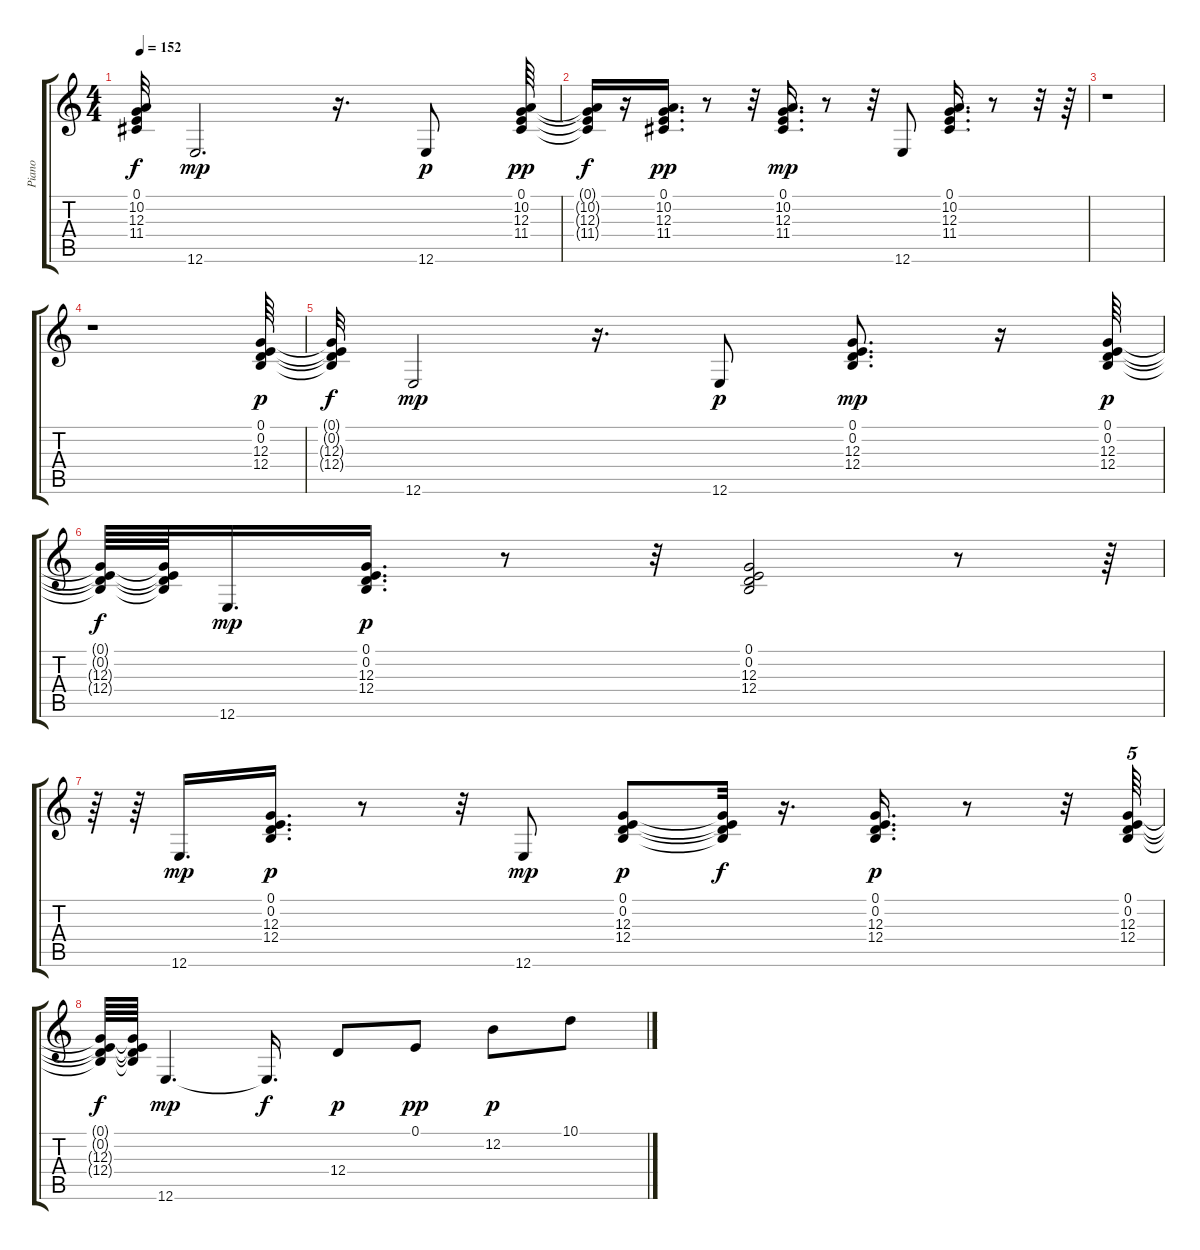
\track ("Piano   " "Piano   ") {instrument electricpiano1}
\staff {score tabs}
\tuning (E4 B3 G3 D3 A2 E2) {hide}
\ts (4 4)
\tempo 152
\clef g2
\ks c
(0.1{t} 10.2{t} 12.3{t} 11.4{t}).32{dy f} 12.6.2{d dy mp} r.16{d} 12.6.8{dy p} (0.1 10.2 12.3 11.4).64{dy pp} |
(0.1{t} 10.2{t} 12.3{t} 11.4{t}).16{dy f} r.16 (0.1 10.2 12.3 11.4).16{d dy pp} r.8 r.32 (0.1 10.2 12.3 11.4).16{d dy mp} r.8 r.32 12.6.8 (0.1 10.2 12.3 11.4).16{d} r.8 r.32 r.64 |
r.1 |
r.1 (0.1 0.2 12.3 12.4).64{dy p volume 14} |
(0.1{t} 0.2{t} 12.3{t} 12.4{t}).32{dy f} 12.6.2{dy mp} r.16{d} 12.6.8{dy p volume 11} (0.1 0.2 12.3 12.4).8{d dy mp volume 11} r.16 (0.1 0.2 12.3 12.4).64{dy p volume 10} |
(0.1{t} 0.2{t} 12.3{t} 12.4{t}).64{dy f} (0.1{t} 0.2{t} 12.3{t} 12.4{t}).64 12.6.16{d dy mp} (0.1 0.2 12.3 12.4).16{d dy p volume 10} r.8 r.32 (0.1 0.2 12.3 12.4).2{volume 9} r.8 r.64{tu (5 4)} |
r.64 r.64 12.6.16{d dy mp volume 7} (0.1 0.2 12.3 12.4).16{d dy p volume 6} r.8 r.32 12.6.8{dy mp volume 5} (0.1 0.2 12.3 12.4).8{dy p volume 5} (0.1{t} 0.2{t} 12.3{t} 12.4{t}).32{dy f} r.16{d} (0.1 0.2 12.3 12.4).16{d dy p volume 4} r.8 r.32 (0.1 0.2 12.3 12.4).64{tu (5 4) volume 3} |
(0.1{t} 0.2{t} 12.3{t} 12.4{t}).64{dy f} (0.1{t} 0.2{t} 12.3{t} 12.4{t}).64 12.6.4{d dy mp} 12.6{t}.16{d dy f} 12.4.8{dy p volume 2} 0.1.8{dy pp volume 1} 12.2.8{dy p volume 1} 10.1.8{volume 0}
